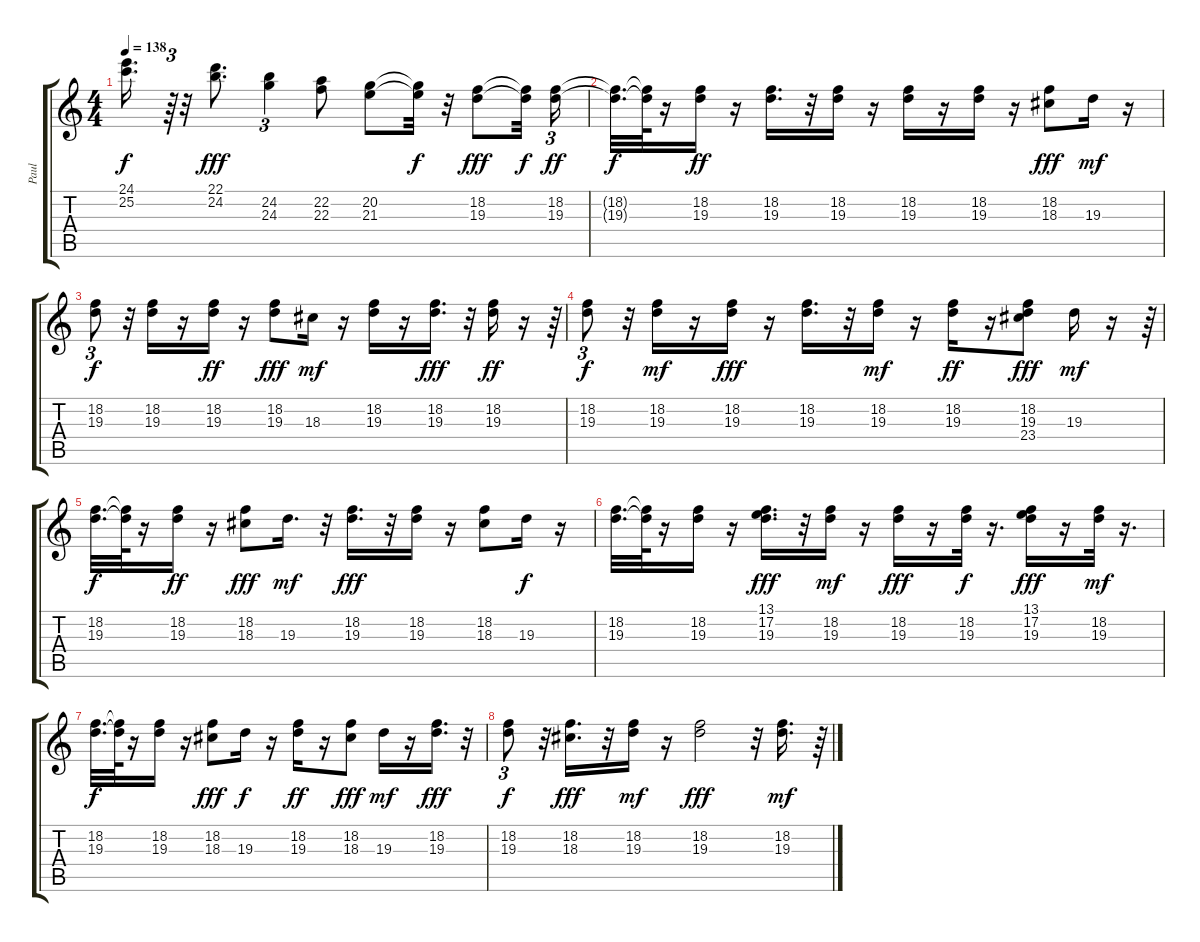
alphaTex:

\track ("Paul" "Paul") {instrument brightacousticpiano}
\staff {score tabs}
\tuning (E4 B3 G3 D3 A2 E2) {hide}
\ts (4 4)
\tempo 138
\clef g2
\ks c
(24.1{t} 25.2{t}).16{d dy f} r.64{tu (3 2)} r.32 (22.1 24.2).8{d dy fff} (24.2 24.3).4{tu (3 2)} (22.2 22.3).8 (20.2 21.3).8 (20.2{t} 21.3{t}).32{dy f} r.32 (18.2 19.3).8{dy fff} (18.2{t} 19.3{t}).32{dy f beam splitsecondary} (18.2 19.3).16{tu (3 2) dy ff} |
(18.2{t} 19.3{t}).32{d dy f} (18.2{t} 19.3{t}).64 r.16 (18.2 19.3).16{dy ff} r.16 (18.2 19.3).16{d} r.32 (18.2 19.3).16 r.16 (18.2 19.3).16 r.16 (18.2 19.3).16 r.16 (18.2 18.3).8{dy fff} 19.3.16{dy mf} r.16 |
(18.2 19.3).8{tu (3 2) dy f} r.32 (18.2 19.3).16 r.16 (18.2 19.3).16{dy ff} r.16 (18.2 19.3).8{dy fff} 18.3.16{dy mf} r.16 (18.2 19.3).16 r.16 (18.2 19.3).16{d dy fff} r.32 (18.2 19.3).16{dy ff} r.16 r.64{tu (3 2)} |
(18.2 19.3).8{tu (3 2) dy f} r.32 (18.2 19.3).16{dy mf} r.16 (18.2 19.3).16{dy fff} r.16 (18.2 19.3).16{d} r.32 (18.2 19.3).16{dy mf} r.16 (18.2 19.3).16{dy ff} r.16 (18.2 19.3 23.4).8{dy fff} 19.3.16{dy mf} r.16 r.64{tu (3 2)} |
(18.2 19.3).32{d dy f} (18.2{t} 19.3{t}).64 r.16 (18.2 19.3).16{dy ff} r.16 (18.2 18.3).8{dy fff} 19.3.16{d dy mf} r.32 (18.2 19.3).16{d dy fff} r.32 (18.2 19.3).16 r.16 (18.2 18.3).8 19.3.16{dy f} r.16 |
(18.2 19.3).32{d} (18.2{t} 19.3{t}).64 r.16 (18.2 19.3).16 r.16 (13.1 17.2 19.3).16{d dy fff} r.32 (18.2 19.3).16{dy mf} r.16 (18.2 19.3).16{dy fff} r.16 (18.2 19.3).32{dy f} r.16{d} (13.1 17.2 19.3).16{dy fff} r.16 (18.2 19.3).32{dy mf} r.16{d} |
(18.2 19.3).32{d dy f} (18.2{t} 19.3{t}).64 r.16 (18.2 19.3).16 r.16 (18.2 18.3).8{dy fff} 19.3.16{dy f} r.16 (18.2 19.3).16{dy ff} r.16 (18.2 18.3).8{dy fff} 19.3.16{dy mf} r.16 (18.2 19.3).16{d dy fff} r.32 |
(18.2 19.3).8{tu (3 2) dy f} r.32 (18.2 18.3).16{d dy fff} r.32 (18.2 19.3).16{dy mf} r.16 (18.2 19.3).2{dy fff} r.32 (18.2 19.3).16{d dy mf} r.64{tu (3 2)}
